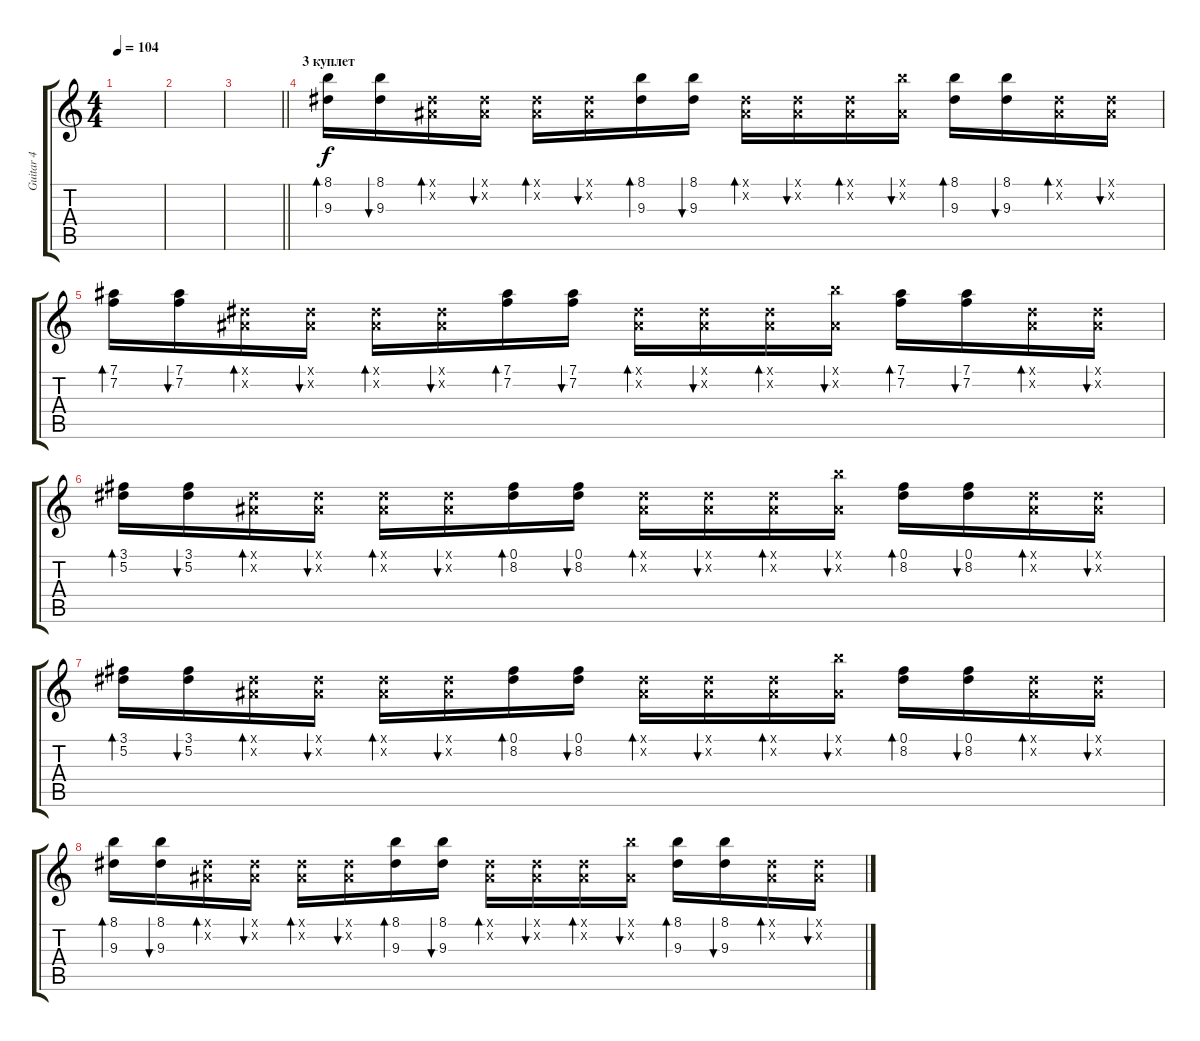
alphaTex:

\track ("Guitar 4" "Guitar 4") {instrument electricguitarclean}
\staff {score tabs}
\tuning (Eb4 Bb3 Gb3 Db3 Ab2 Eb2) {hide}
\ts (4 4)
\tempo 104
\clef g2
\ks c
|
|
\barLineRight lightlight
|
\section ("" "3 куплет")
(8.1 9.3).16{bd 30} (8.1 9.3).16{bu 30} (0.1{x} 0.2{x}).16{bd 30} (0.1{x} 0.2{x}).16{bu 30} (0.1{x} 0.2{x}).16{bd 30} (0.1{x} 0.2{x}).16{bu 30} (8.1 9.3).16{bd 30} (8.1 9.3).16{bu 30} (0.1{x} 0.2{x}).16{bd 30} (0.1{x} 0.2{x}).16{bu 30} (0.1{x} 0.2{x}).16{bd 30} (8.1{x} 0.2{x}).16{bu 30} (8.1 9.3).16{bd 30} (8.1 9.3).16{bu 30} (0.1{x} 0.2{x}).16{bd 30} (0.1{x} 0.2{x}).16{bu 30} |
(7.1 7.2).16{bd 30} (7.1 7.2).16{bu 30} (0.1{x} 0.2{x}).16{bd 30} (0.1{x} 0.2{x}).16{bu 30} (0.1{x} 0.2{x}).16{bd 30} (0.1{x} 0.2{x}).16{bu 30} (7.1 7.2).16{bd 30} (7.1 7.2).16{bu 30} (0.1{x} 0.2{x}).16{bd 30} (0.1{x} 0.2{x}).16{bu 30} (0.1{x} 0.2{x}).16{bd 30} (8.1{x} 0.2{x}).16{bu 30} (7.1 7.2).16{bd 30} (7.1 7.2).16{bu 30} (0.1{x} 0.2{x}).16{bd 30} (0.1{x} 0.2{x}).16{bu 30} |
(3.1 5.2).16{bd 30} (3.1 5.2).16{bu 30} (0.1{x} 0.2{x}).16{bd 30} (0.1{x} 0.2{x}).16{bu 30} (0.1{x} 0.2{x}).16{bd 30} (0.1{x} 0.2{x}).16{bu 30} (0.1 8.2).16{bd 30} (0.1 8.2).16{bu 30} (0.1{x} 0.2{x}).16{bd 30} (0.1{x} 0.2{x}).16{bu 30} (0.1{x} 0.2{x}).16{bd 30} (8.1{x} 0.2{x}).16{bu 30} (0.1 8.2).16{bd 30} (0.1 8.2).16{bu 30} (0.1{x} 0.2{x}).16{bd 30} (0.1{x} 0.2{x}).16{bu 30} |
(3.1 5.2).16{bd 30} (3.1 5.2).16{bu 30} (0.1{x} 0.2{x}).16{bd 30} (0.1{x} 0.2{x}).16{bu 30} (0.1{x} 0.2{x}).16{bd 30} (0.1{x} 0.2{x}).16{bu 30} (0.1 8.2).16{bd 30} (0.1 8.2).16{bu 30} (0.1{x} 0.2{x}).16{bd 30} (0.1{x} 0.2{x}).16{bu 30} (0.1{x} 0.2{x}).16{bd 30} (8.1{x} 0.2{x}).16{bu 30} (0.1 8.2).16{bd 30} (0.1 8.2).16{bu 30} (0.1{x} 0.2{x}).16{bd 30} (0.1{x} 0.2{x}).16{bu 30} |
(8.1 9.3).16{bd 30} (8.1 9.3).16{bu 30} (0.1{x} 0.2{x}).16{bd 30} (0.1{x} 0.2{x}).16{bu 30} (0.1{x} 0.2{x}).16{bd 30} (0.1{x} 0.2{x}).16{bu 30} (8.1 9.3).16{bd 30} (8.1 9.3).16{bu 30} (0.1{x} 0.2{x}).16{bd 30} (0.1{x} 0.2{x}).16{bu 30} (0.1{x} 0.2{x}).16{bd 30} (8.1{x} 0.2{x}).16{bu 30} (8.1 9.3).16{bd 30} (8.1 9.3).16{bu 30} (0.1{x} 0.2{x}).16{bd 30} (0.1{x} 0.2{x}).16{bu 30}
